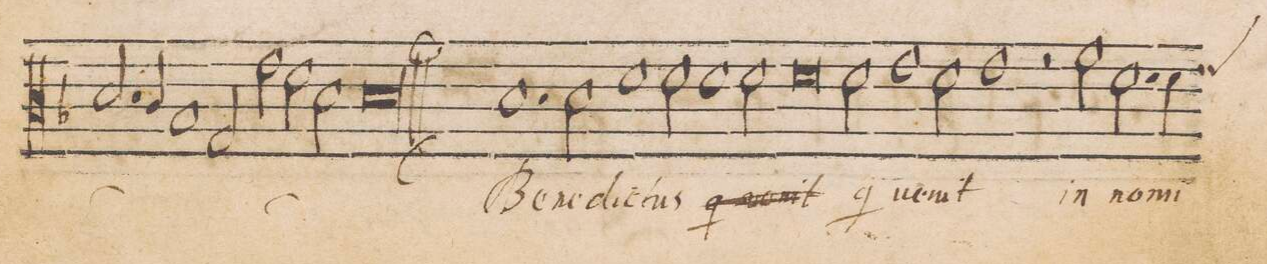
**kern	**text
*I"CANTVS	*
*clefC3	*
*k[b-]	*
*met(C|)	*
*M2/1	*
2.d/	in
4c/	ex-
1B-	-cel-
=46-	=46-
2G/	-sis
2g\	in
2fny\	ex-
2d\	-cel-
=47-	=47-
0dl\	-sis
*	*Xij
=48||-	=48||-
1.d	Be-
2d\	-ne-
=49-	=49-
1f	-dic-
2f\	-tus
1f\	[[q(ui)
=50-	=50-
2f\	ve-
0f	-nit]]
=51-	=51-
2f\	q(ui)
1g\	ue-
=52-	=52-
2f\	-nit
1g	.
=53-	=53-
2r	.
2a\	in
2.f\	no-
4f\	-mi-
*custos:g	*
=54-	=54-
*-	*-
